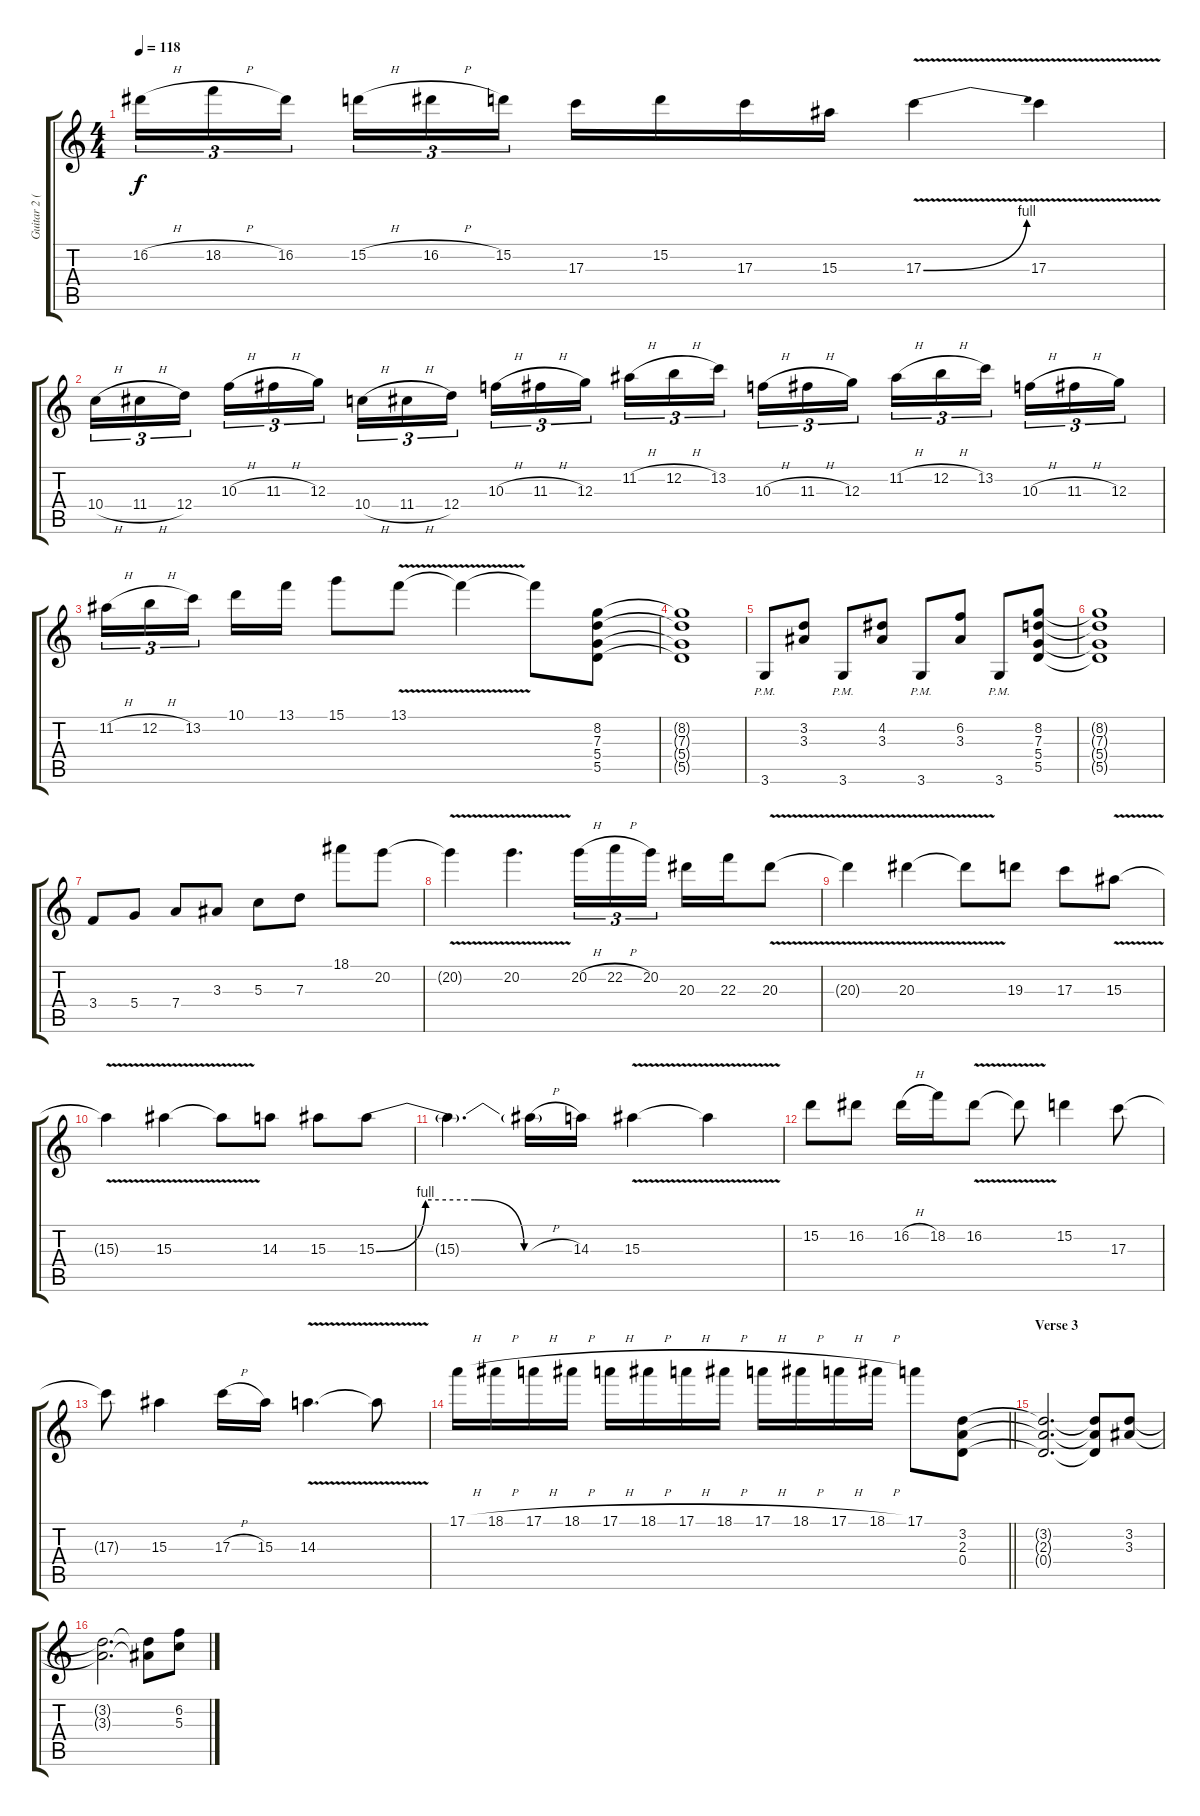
\track ("Guitar 2 (M. Wilton)" "Guitar 2 (") {instrument distortionguitar}
\staff {score tabs}
\tuning (E4 B3 G3 D3 A2 E2) {hide}
\ts (4 4)
\tempo 118
\clef g2
\ks c
16.2{h}.16{tu (3 2) dy f} 18.2{h}.16{tu (3 2)} 16.2.16{tu (3 2) beam splitsecondary} 15.2{h}.16{tu (3 2)} 16.2{h}.16{tu (3 2)} 15.2.16{tu (3 2)} 17.3.16 15.2.16 17.3.16 15.3.16 17.3{be (bend 0 0 60 4) v}.4 17.3{v}.4 |
10.4{h}.16{tu (3 2)} 11.4{h}.16{tu (3 2)} 12.4.16{tu (3 2) beam splitsecondary} 10.3{h}.16{tu (3 2)} 11.3{h}.16{tu (3 2)} 12.3.16{tu (3 2)} 10.4{h}.16{tu (3 2)} 11.4{h}.16{tu (3 2)} 12.4.16{tu (3 2) beam splitsecondary} 10.3{h}.16{tu (3 2)} 11.3{h}.16{tu (3 2)} 12.3.16{tu (3 2)} 11.2{h}.16{tu (3 2)} 12.2{h}.16{tu (3 2)} 13.2.16{tu (3 2) beam splitsecondary} 10.3{h}.16{tu (3 2)} 11.3{h}.16{tu (3 2)} 12.3.16{tu (3 2)} 11.2{h}.16{tu (3 2)} 12.2{h}.16{tu (3 2)} 13.2.16{tu (3 2) beam splitsecondary} 10.3{h}.16{tu (3 2)} 11.3{h}.16{tu (3 2)} 12.3.16{tu (3 2)} |
11.2{h}.16{tu (3 2)} 12.2{h}.16{tu (3 2)} 13.2.16{tu (3 2) beam splitsecondary} 10.1.16 13.1.16 15.1.8 13.1{v}.8 13.1{t}.4 13.1{t}.8 (8.2 7.3 5.4 5.5).8{volume 10} |
(8.2{t} 7.3{t} 5.4{t} 5.5{t}).1 |
3.6{pm}.8 (3.2 3.3).8 3.6{pm}.8 (4.2 3.3).8 3.6{pm}.8 (6.2 3.3).8 3.6{pm}.8 (8.2 7.3 5.4 5.5).8 |
(8.2{t} 7.3{t} 5.4{t} 5.5{t}).1 |
3.4.8 5.4.8 7.4.8 3.3.8 5.3.8 7.3.8 18.1.8 20.2.8 |
20.2{v t}.4 20.2{v}.4{d} 20.2{h}.16{tu (3 2)} 22.2{h}.16{tu (3 2)} 20.2.16{tu (3 2)} 20.3.16 22.3.16 20.3{v}.8 |
20.3{t}.4 20.3{v}.4 20.3{t}.8 19.3.8 17.3.8 15.3{v}.8 |
15.3{t}.4 15.3{v}.4 15.3{t}.8 14.3.8 15.3.8 15.3{be (custom 0 0 15 4 30 4 45 0 60 0)}.8 |
15.3{t}.4{d} 15.3{h t}.16 14.3.16 15.3{v}.4 15.3{t}.4 |
15.2.8 16.2.8 16.2{h}.16 18.2.16 16.2{v}.8 16.2{t}.8 15.2.4 17.3.8 |
17.3{t}.8 15.3.4 17.3{h}.16 15.3.16 14.3{v}.4{d} 14.3{t}.8 |
\barLineRight lightlight
17.1{h}.16 18.1{h}.16 17.1{h}.16 18.1{h}.16 17.1{h}.16 18.1{h}.16 17.1{h}.16 18.1{h}.16 17.1{h}.16 18.1{h}.16 17.1{h}.16 18.1{h}.16 17.1.8 (3.2 2.3 0.4).8 |
\section ("" "Verse 3")
(3.2{t} 2.3{t} 0.4{t}).2{d} (3.2{t} 2.3{t} 0.4{t}).8 (3.2 3.3).8 |
(3.2{t} 3.3{t}).2{d} (3.2{t} 3.3{t}).8 (6.2 5.3).8
